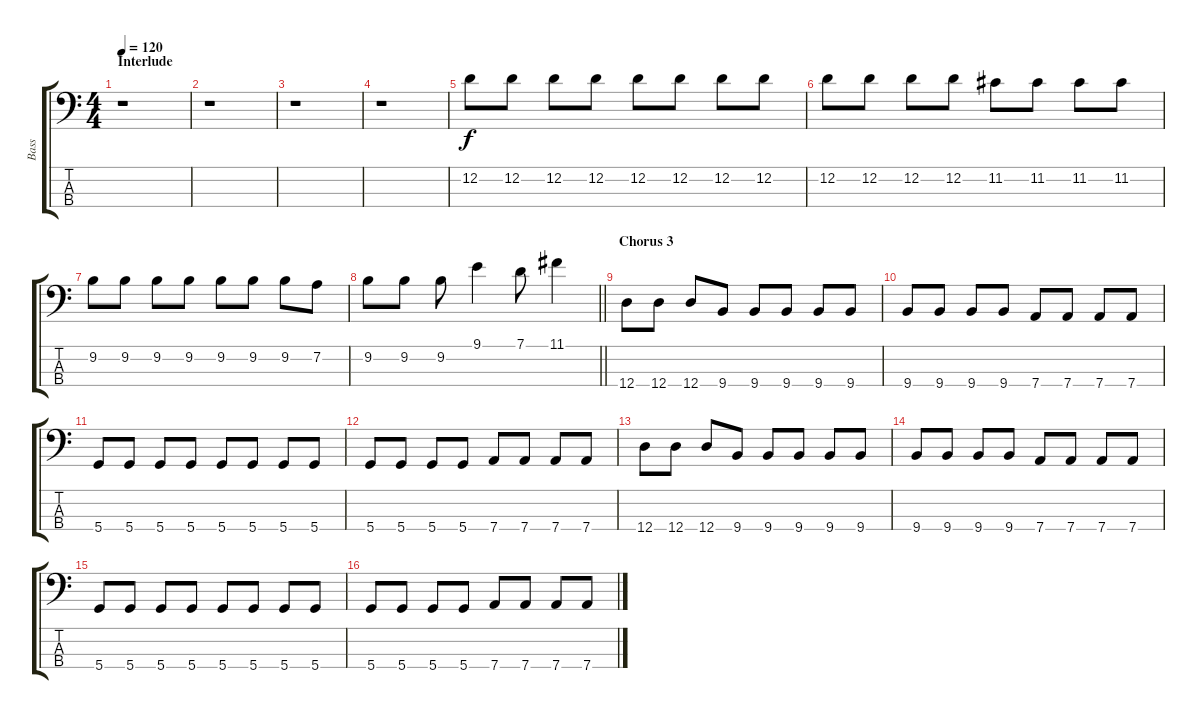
\track ("Bass" "Bass") {instrument electricbasspick}
\staff {score tabs}
\tuning (G2 D2 A1 D1) {hide}
\ts (4 4)
\section ("" "Interlude")
\tempo 120
\clef f4
\ks c
r.1{dy f volume 13} |
r.1 |
r.1 |
r.1 |
12.2.8 12.2.8 12.2.8 12.2.8 12.2.8 12.2.8 12.2.8 12.2.8 |
12.2.8 12.2.8 12.2.8 12.2.8 11.2.8 11.2.8 11.2.8 11.2.8 |
9.2.8 9.2.8 9.2.8 9.2.8 9.2.8 9.2.8 9.2.8 7.2.8 |
\barLineRight lightlight
9.2.8 9.2.8 9.2.8 9.1.4 7.1.8 11.1.4 |
\section ("" "Chorus 3")
12.4.8 12.4.8 12.4.8 9.4.8 9.4.8 9.4.8 9.4.8 9.4.8 |
9.4.8 9.4.8 9.4.8 9.4.8 7.4.8 7.4.8 7.4.8 7.4.8 |
5.4.8 5.4.8 5.4.8 5.4.8 5.4.8 5.4.8 5.4.8 5.4.8 |
5.4.8 5.4.8 5.4.8 5.4.8 7.4.8 7.4.8 7.4.8 7.4.8 |
12.4.8 12.4.8 12.4.8 9.4.8 9.4.8 9.4.8 9.4.8 9.4.8 |
9.4.8 9.4.8 9.4.8 9.4.8 7.4.8 7.4.8 7.4.8 7.4.8 |
5.4.8 5.4.8 5.4.8 5.4.8 5.4.8 5.4.8 5.4.8 5.4.8 |
5.4.8 5.4.8 5.4.8 5.4.8 7.4.8 7.4.8 7.4.8 7.4.8
